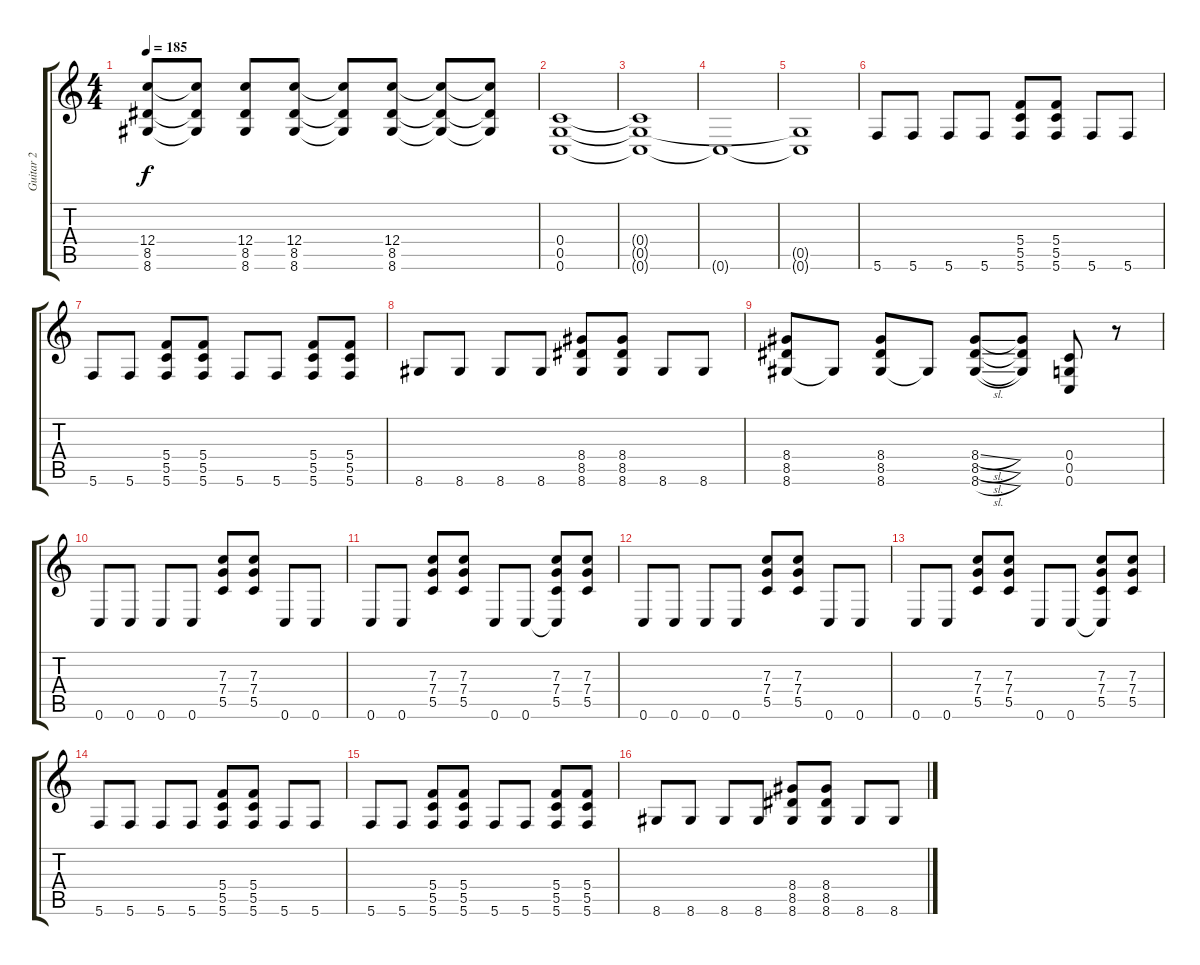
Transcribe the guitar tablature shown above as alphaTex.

\track ("Guitar 2" "Guitar 2") {instrument electricguitarclean}
\staff {score tabs}
\tuning (D4 A3 F3 C3 G2 C2) {hide}
\ts (4 4)
\tempo 185
\clef g2
\ks c
(12.4 8.5 8.6).8{dy f} (12.4{t} 8.5{t} 8.6{t}).8 (12.4 8.5 8.6).8 (12.4 8.5 8.6).8 (12.4{t} 8.5{t} 8.6{t}).8 (12.4 8.5 8.6).8 (12.4{t} 8.5{t} 8.6{t}).8 (12.4{t} 8.5{t} 8.6{t}).8 |
(0.4 0.5 0.6).1 |
(0.4{t} 0.5{t} 0.6{t}).1 |
0.6{t}.1 |
(0.5{t} 0.6{t}).1 |
5.6.8{instrument electricguitarclean} 5.6.8 5.6.8 5.6.8 (5.4 5.5 5.6).8 (5.4 5.5 5.6).8 5.6.8 5.6.8 |
5.6.8 5.6.8 (5.4 5.5 5.6).8 (5.4 5.5 5.6).8 5.6.8 5.6.8 (5.4 5.5 5.6).8 (5.4 5.5 5.6).8 |
8.6.8 8.6.8 8.6.8 8.6.8 (8.4 8.5 8.6).8 (8.4 8.5 8.6).8 8.6.8 8.6.8 |
(8.4 8.5 8.6).8 8.6{t}.8 (8.4 8.5 8.6).8 8.6{t}.8 (8.4{sl} 8.5{sl} 8.6{sl}).8 (8.4{t} 8.5{t} 8.6{t}).8 (0.4 0.5 0.6).8 r.8 |
0.6.8{volume 8} 0.6.8 0.6.8 0.6.8 (7.3 7.4 5.5).8 (7.3 7.4 5.5).8 0.6.8 0.6.8 |
0.6.8 0.6.8 (7.3 7.4 5.5).8 (7.3 7.4 5.5).8 0.6.8 0.6.8 (7.3 7.4 5.5 0.6{t}).8 (7.3 7.4 5.5).8 |
0.6.8 0.6.8 0.6.8 0.6.8 (7.3 7.4 5.5).8 (7.3 7.4 5.5).8 0.6.8 0.6.8 |
0.6.8 0.6.8 (7.3 7.4 5.5).8 (7.3 7.4 5.5).8 0.6.8 0.6.8 (7.3 7.4 5.5 0.6{t}).8 (7.3 7.4 5.5).8 |
5.6.8 5.6.8 5.6.8 5.6.8 (5.4 5.5 5.6).8 (5.4 5.5 5.6).8 5.6.8 5.6.8 |
5.6.8 5.6.8 (5.4 5.5 5.6).8 (5.4 5.5 5.6).8 5.6.8 5.6.8 (5.4 5.5 5.6).8 (5.4 5.5 5.6).8 |
8.6.8 8.6.8 8.6.8 8.6.8 (8.4 8.5 8.6).8 (8.4 8.5 8.6).8 8.6.8 8.6.8
